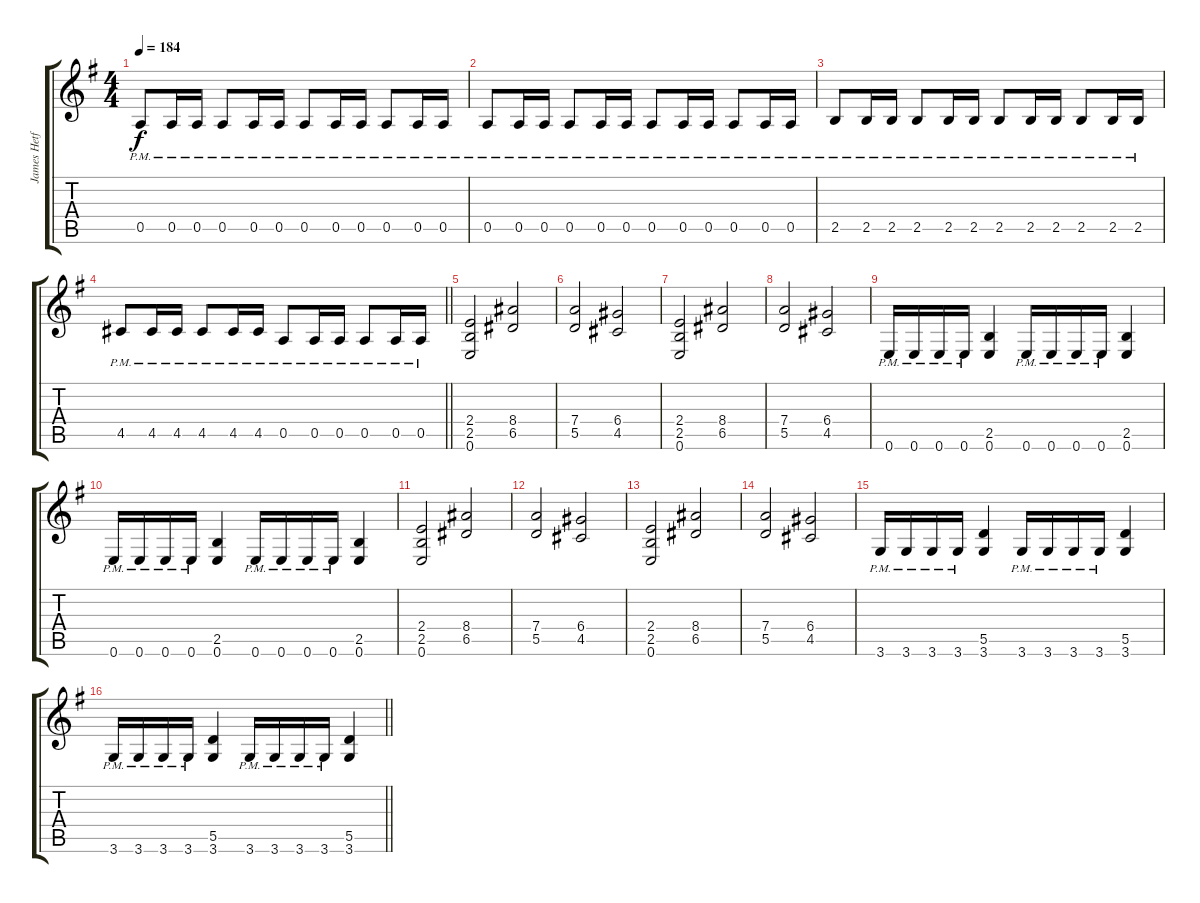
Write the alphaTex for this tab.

\track ("James Hetfield" "James Hetf") {instrument distortionguitar}
\staff {score tabs}
\tuning (E4 B3 G3 D3 A2 E2) {hide}
\ts (4 4)
\tempo 184
\clef g2
\ks eminor
0.5{pm}.8{dy f} 0.5{pm}.16 0.5{pm}.16 0.5{pm}.8 0.5{pm}.16 0.5{pm}.16 0.5{pm}.8 0.5{pm}.16 0.5{pm}.16 0.5{pm}.8 0.5{pm}.16 0.5{pm}.16 |
0.5{pm}.8 0.5{pm}.16 0.5{pm}.16 0.5{pm}.8 0.5{pm}.16 0.5{pm}.16 0.5{pm}.8 0.5{pm}.16 0.5{pm}.16 0.5{pm}.8 0.5{pm}.16 0.5{pm}.16 |
2.5{pm}.8 2.5{pm}.16 2.5{pm}.16 2.5{pm}.8 2.5{pm}.16 2.5{pm}.16 2.5{pm}.8 2.5{pm}.16 2.5{pm}.16 2.5{pm}.8 2.5{pm}.16 2.5{pm}.16 |
\barLineRight lightlight
4.5{pm}.8 4.5{pm}.16 4.5{pm}.16 4.5{pm}.8 4.5{pm}.16 4.5{pm}.16 0.5{pm}.8 0.5{pm}.16 0.5{pm}.16 0.5{pm}.8 0.5{pm}.16 0.5{pm}.16 |
(2.4 2.5 0.6).2 (8.4 6.5).2 |
(7.4 5.5).2 (6.4 4.5).2 |
(2.4 2.5 0.6).2 (8.4 6.5).2 |
(7.4 5.5).2 (6.4 4.5).2 |
0.6{pm}.16 0.6{pm}.16 0.6{pm}.16 0.6{pm}.16 (2.5 0.6).4 0.6{pm}.16 0.6{pm}.16 0.6{pm}.16 0.6{pm}.16 (2.5 0.6).4 |
0.6{pm}.16 0.6{pm}.16 0.6{pm}.16 0.6{pm}.16 (2.5 0.6).4 0.6{pm}.16 0.6{pm}.16 0.6{pm}.16 0.6{pm}.16 (2.5 0.6).4 |
(2.4 2.5 0.6).2 (8.4 6.5).2 |
(7.4 5.5).2 (6.4 4.5).2 |
(2.4 2.5 0.6).2 (8.4 6.5).2 |
(7.4 5.5).2 (6.4 4.5).2 |
3.6{pm}.16 3.6{pm}.16 3.6{pm}.16 3.6{pm}.16 (5.5 3.6).4 3.6{pm}.16 3.6{pm}.16 3.6{pm}.16 3.6{pm}.16 (5.5 3.6).4 |
\barLineRight lightlight
3.6{pm}.16 3.6{pm}.16 3.6{pm}.16 3.6{pm}.16 (5.5 3.6).4 3.6{pm}.16 3.6{pm}.16 3.6{pm}.16 3.6{pm}.16 (5.5 3.6).4
